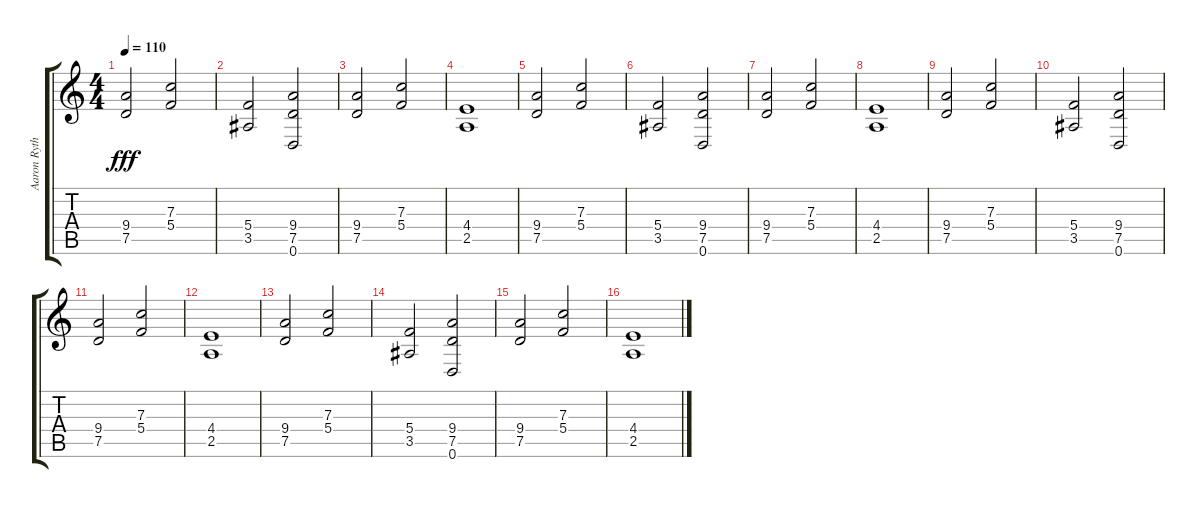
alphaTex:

\track ("Aaron Rythm" "Aaron Ryth") {instrument overdrivenguitar}
\staff {score tabs}
\tuning (D4 A3 F3 C3 G2 D2) {hide}
\ts (4 4)
\tempo 110
\clef g2
\ks c
(9.4 7.5).2{dy fff} (7.3 5.4).2 |
(5.4 3.5).2 (9.4 7.5 0.6).2 |
(9.4 7.5).2 (7.3 5.4).2 |
(4.4 2.5).1 |
(9.4 7.5).2 (7.3 5.4).2 |
(5.4 3.5).2 (9.4 7.5 0.6).2 |
(9.4 7.5).2 (7.3 5.4).2 |
(4.4 2.5).1 |
(9.4 7.5).2 (7.3 5.4).2 |
(5.4 3.5).2 (9.4 7.5 0.6).2 |
(9.4 7.5).2 (7.3 5.4).2 |
(4.4 2.5).1 |
(9.4 7.5).2 (7.3 5.4).2 |
(5.4 3.5).2 (9.4 7.5 0.6).2 |
(9.4 7.5).2 (7.3 5.4).2 |
(4.4 2.5).1
